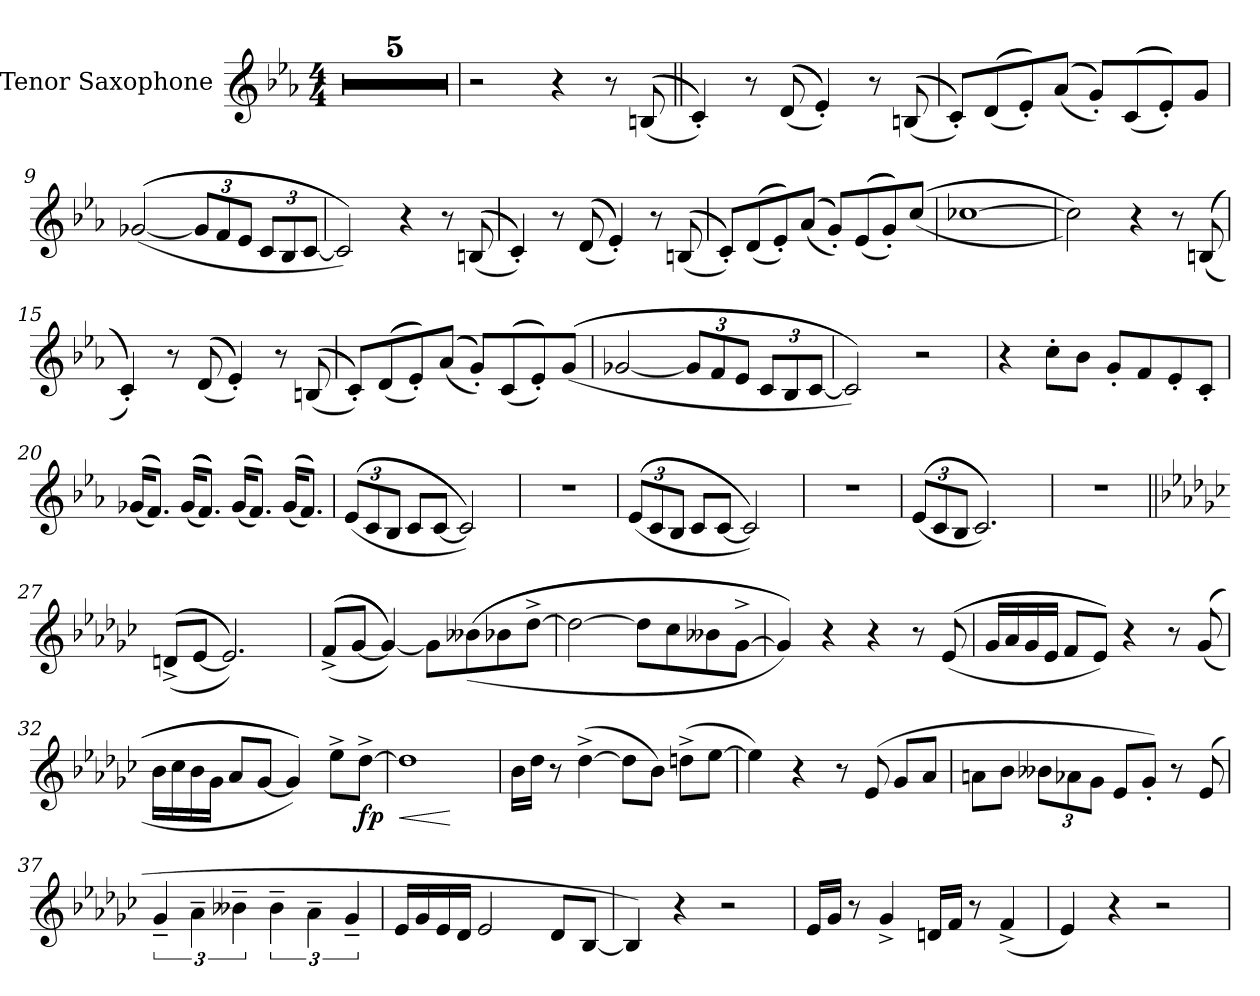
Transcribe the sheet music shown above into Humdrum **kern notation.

**kern	**dynam
*part1	*part1
*staff1	*staff1
*I"Tenor Saxophone	*
*I'T. Sax.	*
*clefG2	*
*ITrd8c14	*
*k[b-e-a-]	*
*M4/4	*
=1	=1
1r	.
=2	=2
1r	.
=3	=3
1r	.
=4	=4
1r	.
=5	=5
1r	.
=6	=6
*MM120	*
2r	.
4r	.
8r	.
(((8BBn/	.
=7||	=7||
4C'/)))	.
8r	.
(((8D/	.
4E-'/)))	.
8r	.
(((8BBn/	.
=8	=8
8C'/L)))	.
(((8D/	.
8E-'/)))	.
(((8A-/J	.
8G'/L)))	.
(((8C/	.
8E-'/)))	.
8G/J	.
=9	=9
((([2G-X/	.
*Xbrackettup	*
12G-/L]	.
12F/	.
12E-/J	.
12C/L	.
12BB-/	.
[12C/J	.
!!LO:LB:g=z
=10	=10
2C/])))	.
4r	.
8r	.
(((8BBn/	.
=11	=11
4C'/)))	.
8r	.
(((8D/	.
4E-'/)))	.
8r	.
(((8BBn/	.
=12	=12
8C'/L)))	.
(((8D/	.
8E-'/)))	.
(((8A-/J	.
8G'/L)))	.
(((8E-/	.
8G'/)))	.
(((8c/J	.
=13	=13
[1c-X	.
=14	=14
2c-\])))	.
4r	.
8r	.
(((8BBn/	.
!!LO:LB:g=z
=15	=15
4C'/)))	.
8r	.
(((8D/	.
4E-'/)))	.
8r	.
(((8BBn/	.
=16	=16
8C'/L)))	.
(((8D/	.
8E-'/)))	.
(((8A-/J	.
8G'/L)))	.
(((8C/	.
8E-'/)))	.
(((8G/J	.
=17	=17
[2G-X/	.
12G-/L]	.
12F/	.
12E-/J	.
12C/L	.
12BB-/	.
[12C/J	.
=18	=18
2C/])))	.
2r	.
=19	=19
4r	.
8c'\L	.
8B-\J	.
8G'/L	.
8F/	.
8E-'/	.
8C'/J	.
!!LO:LB:g=z
=20	=20
(((16G-X/KL	.
8.F/J)))	.
((((((16G-/KL	.
8.F/J))))))	.
(((16G-/KL	.
8.F/J)))	.
(((16G-/KL	.
8.F/J)))	.
=21	=21
(((12E-/L	.
12C/	.
12BB-/J	.
8C/L	.
[8C/J	.
2C/])))	.
=22	=22
1r	.
=23	=23
(((12E-/L	.
12C/	.
12BB-/J	.
8C/L	.
[8C/J	.
2C/])))	.
=24	=24
1r	.
=25	=25
(((12E-/L	.
12C/	.
12BB-/J	.
2.C/)))	.
!!LO:LB:g=z
=26	=26
1r	.
=27||	=27||
*k[b-e-a-d-g-c-]	*
*MM132	*
(((8Dn^/L	.
[8E-/J	.
2.E-/])))	.
=28	=28
(((8F^/L	.
[8G-/J	.
4G-/_)))	.
8G-\L]	.
(((8B--X\	.
8B-X\	.
[8d-^\J	.
=29	=29
2d-\_	.
8d-\L]	.
8c-\	.
8B--X\	.
[8G-^\J	.
=30	=30
4G-/])))	.
4r	.
4r	.
8r	.
(>(>(>8E-/	.
!!LO:LB:g=z
=31	=31
16G-/LL	.
16A-/	.
16G-/	.
16E-/JJ	.
8F/L	.
8E-/J)))	.
4r	.
8r	.
(((8G-/	.
=32	=32
16B-\LL	.
16c-\	.
16B-\	.
16G-\JJ	.
8A-/L	.
[8G-/J	.
4G-/])))	.
8e-^\L	.
!	!LO:DY:b
[8d-^\J	fp
=33	=33
!	!LO:HP:b
1d-]	<
.	[
=34	=34
16B-\LL	.
16d-\JJ	.
8r	.
([4d-^\	.
8d-\L]	.
8B-\J)	.
(8dn^\L	.
[8e-\J	.
!!LO:LB:g=z
=35	=35
4e-\])	.
4r	.
8r	.
(8E-/	.
8G-/L	.
8A-/J	.
=36	=36
8An\L	.
8B-\J	.
12B--X\L	.
12A-X\	.
12G-\J	.
8E-/L	.
8G-'/J)	.
8r	.
(8E-/	.
=37	=37
*brackettup	*
6G-~/	.
6A-~\	.
6B--X~\	.
6B--~\	.
6A-~\	.
6G-~/	.
=38	=38
16E-/LL	.
16G-/	.
16E-/	.
16D-/JJ	.
2E-/	.
8D-/L	.
[8BB-/J	.
!!LO:LB:g=z
=39	=39
4BB-/])	.
4r	.
2r	.
=40	=40
16E-/LL	.
16G-/JJ	.
8r	.
4G-^/	.
16Dn/LL	.
16F/JJ	.
8r	.
(4F^/	.
=41	=41
4E-/)	.
4r	.
2r	.
=	=
*-	*-
